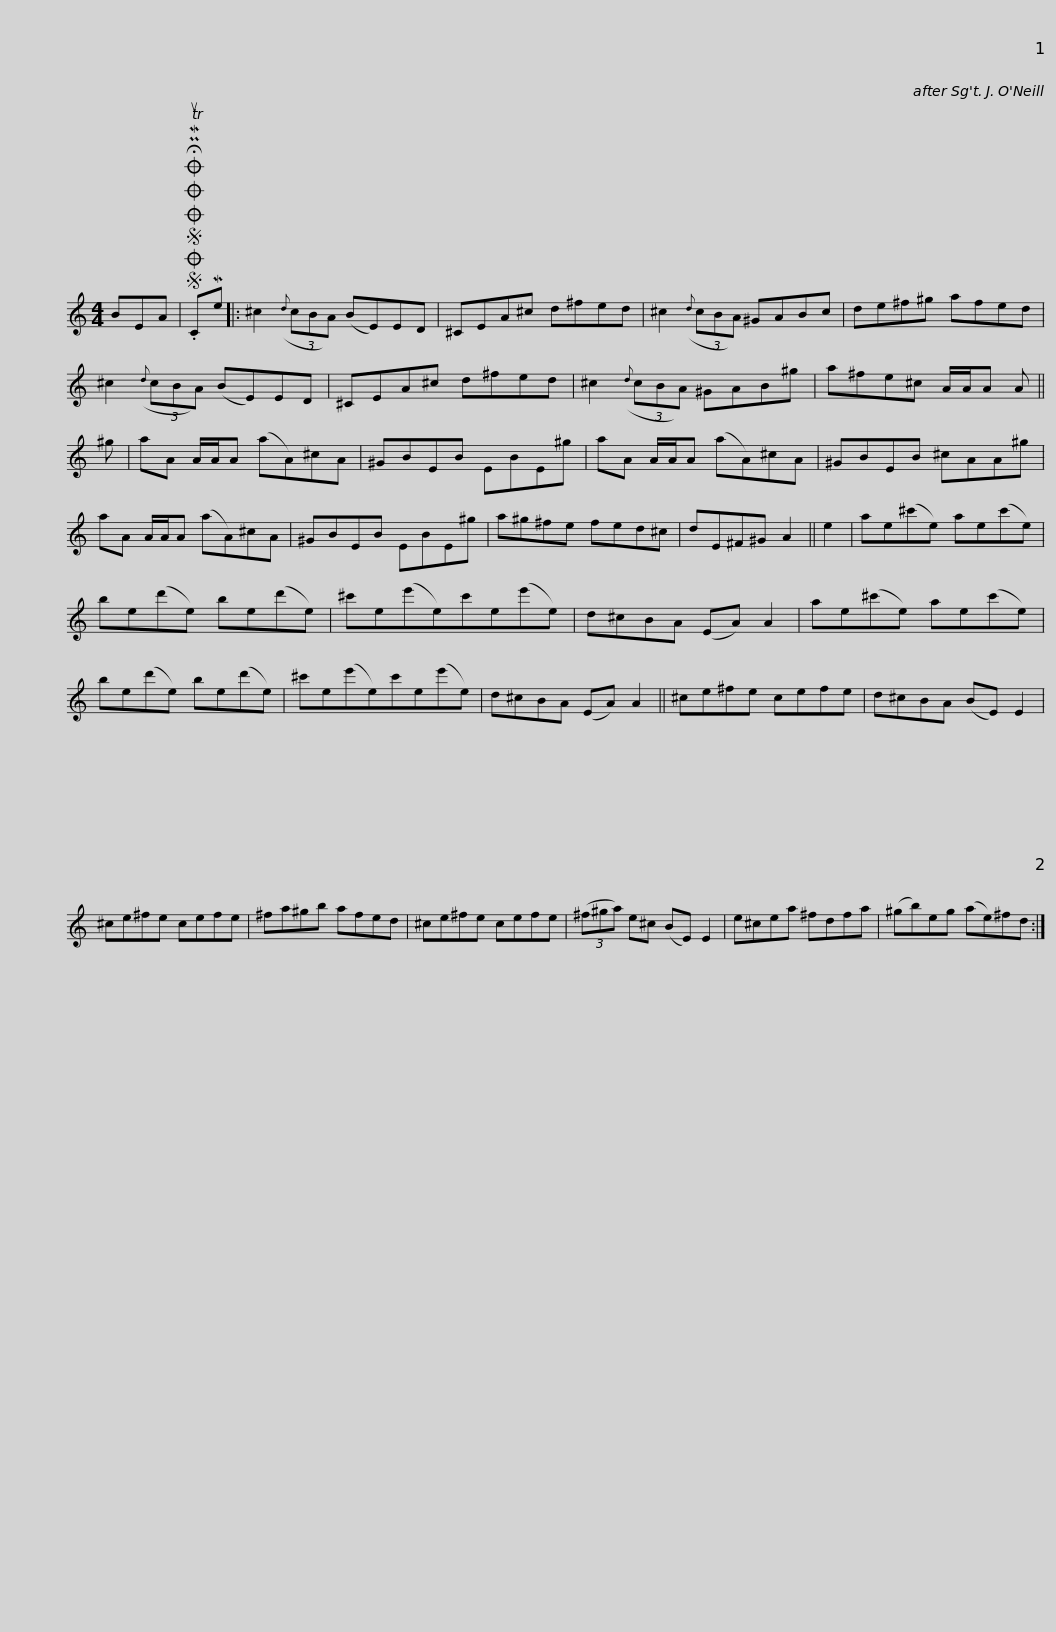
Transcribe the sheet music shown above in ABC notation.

X:1
L:1/8
M:4/4
I:linebreak $
K:C
V:1 treble
V:1
 BEA |SOSOOO .!fermata!PMTuCMe |: ^c2({d} (3cBA) (BE)ED | ^CEA^c d^fed | ^c2({d} (3cBA) ^GABc | %5
 de^f^g afed |$ ^c2({d} (3cBA) (BE)ED | ^CEA^c d^fed | ^c2({d} (3cBA) ^GAB^g | a^fe^c A/A/A A || %10
 ^g |$ aA A/A/A (aA)^cA | ^GBEB EBE^g | aA A/A/A (aA)^cA | ^GBEB ^cAA^g | %15
 aA A/A/A (aA)^cA |$ ^GBEB EBE^g | a^g^fe fed^c | dE^F^G A2 || e2 | %20
 ae(^c'e) ae(c'e) | be(d'e) be(d'e) |$ ^c'e(e'e)c'e(e'e) | d^cBA (EA) A2 | ae(^c'e) ae(c'e) | %25
 be(d'e) be(d'e) | ^c'e(e'e)c'e(e'e) |$ d^cBA (EA) A2 || ^ce^fe cefe | d^cBA (BE) E2 | %30
 ^ce^fe cefe | ^fa^gb afed |$ ^ce^fe cefe | (3(^f^ga) e^c (BE) E2 | e^cea ^fdfa | %35
 (^gb)eg (ae)^fd :| %36
